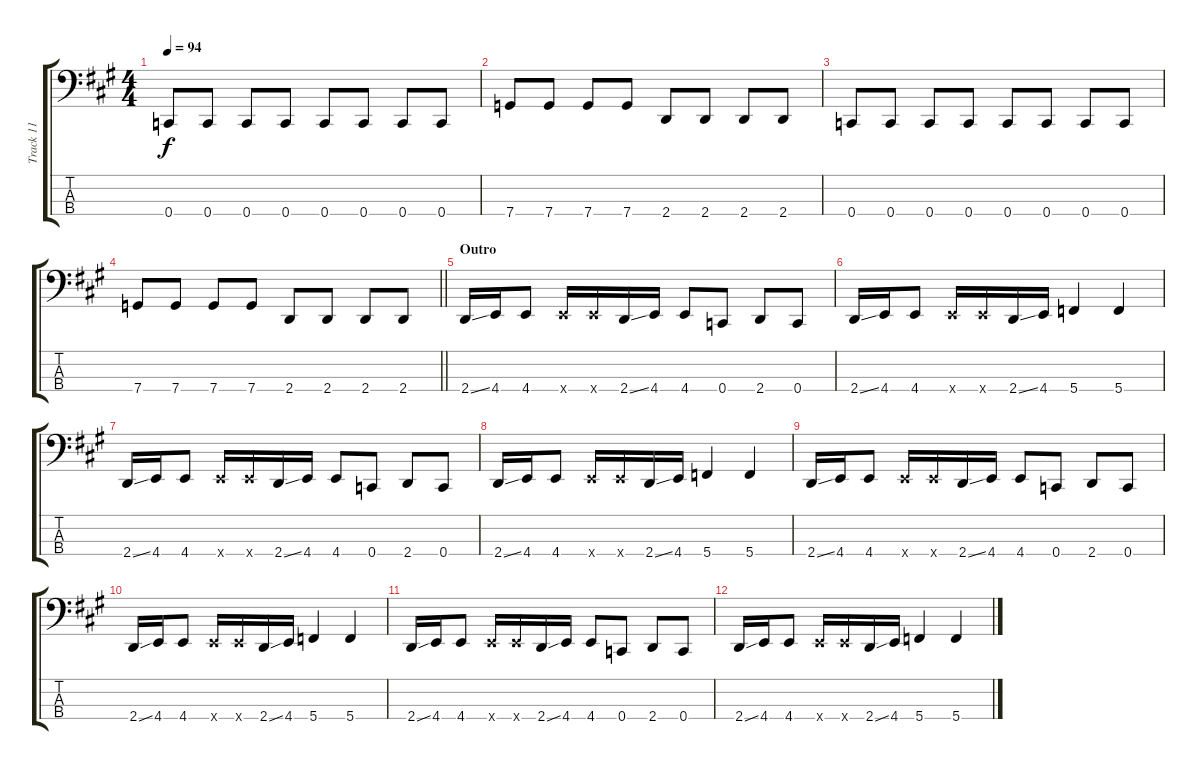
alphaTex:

\track ("Track 11" "Track 11") {instrument electricbassfinger}
\staff {score tabs}
\tuning (F2 C2 G1 C1) {hide}
\ts (4 4)
\tempo 94
\clef f4
\ks a
0.4.8{dy f} 0.4.8 0.4.8 0.4.8 0.4.8 0.4.8 0.4.8 0.4.8 |
7.4.8 7.4.8 7.4.8 7.4.8 2.4.8 2.4.8 2.4.8 2.4.8 |
0.4.8 0.4.8 0.4.8 0.4.8 0.4.8 0.4.8 0.4.8 0.4.8 |
\barLineRight lightlight
7.4.8 7.4.8 7.4.8 7.4.8 2.4.8 2.4.8 2.4.8 2.4.8 |
\section ("" "Outro")
2.4{ss}.16 4.4.16 4.4.8 4.4{x}.16 4.4{x}.16 2.4{ss}.16 4.4.16 4.4.8 0.4.8 2.4.8 0.4.8 |
2.4{ss}.16 4.4.16 4.4.8 4.4{x}.16 4.4{x}.16 2.4{ss}.16 4.4.16 5.4.4 5.4.4 |
2.4{ss}.16 4.4.16 4.4.8 4.4{x}.16 4.4{x}.16 2.4{ss}.16 4.4.16 4.4.8 0.4.8 2.4.8 0.4.8 |
2.4{ss}.16 4.4.16 4.4.8 4.4{x}.16 4.4{x}.16 2.4{ss}.16 4.4.16 5.4.4 5.4.4 |
2.4{ss}.16 4.4.16 4.4.8 4.4{x}.16 4.4{x}.16 2.4{ss}.16 4.4.16 4.4.8 0.4.8 2.4.8 0.4.8 |
2.4{ss}.16 4.4.16 4.4.8 4.4{x}.16 4.4{x}.16 2.4{ss}.16 4.4.16 5.4.4 5.4.4 |
2.4{ss}.16 4.4.16 4.4.8 4.4{x}.16 4.4{x}.16 2.4{ss}.16 4.4.16 4.4.8 0.4.8 2.4.8 0.4.8 |
2.4{ss}.16 4.4.16 4.4.8 4.4{x}.16 4.4{x}.16 2.4{ss}.16 4.4.16 5.4.4 5.4.4
